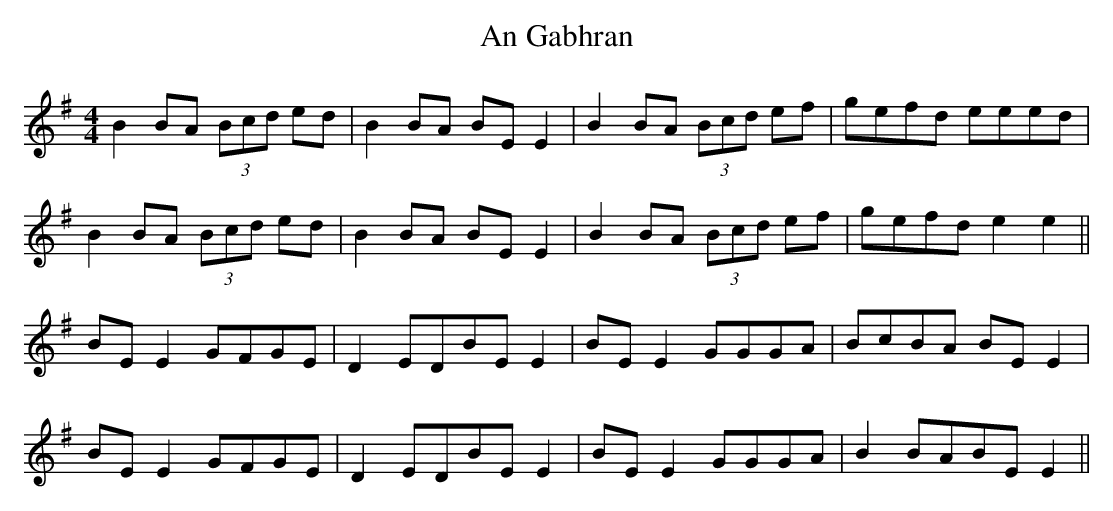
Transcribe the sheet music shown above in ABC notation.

X:1
T:An Gabhran
M:4/4
L:1/8
K:EMin
B2 BA (3Bcd ed|B2 BA BE E2|B2 BA (3Bcd ef|gefd eeed|
B2 BA (3Bcd ed|B2 BA BE E2|B2 BA (3Bcd ef|gefd e2 e2||
BE E2 GFGE|D2 EDBE E2|BE E2 GGGA|BcBA BE E2|
BE E2 GFGE|D2 EDBE E2|BE E2 GGGA|B2 BABE E2||
